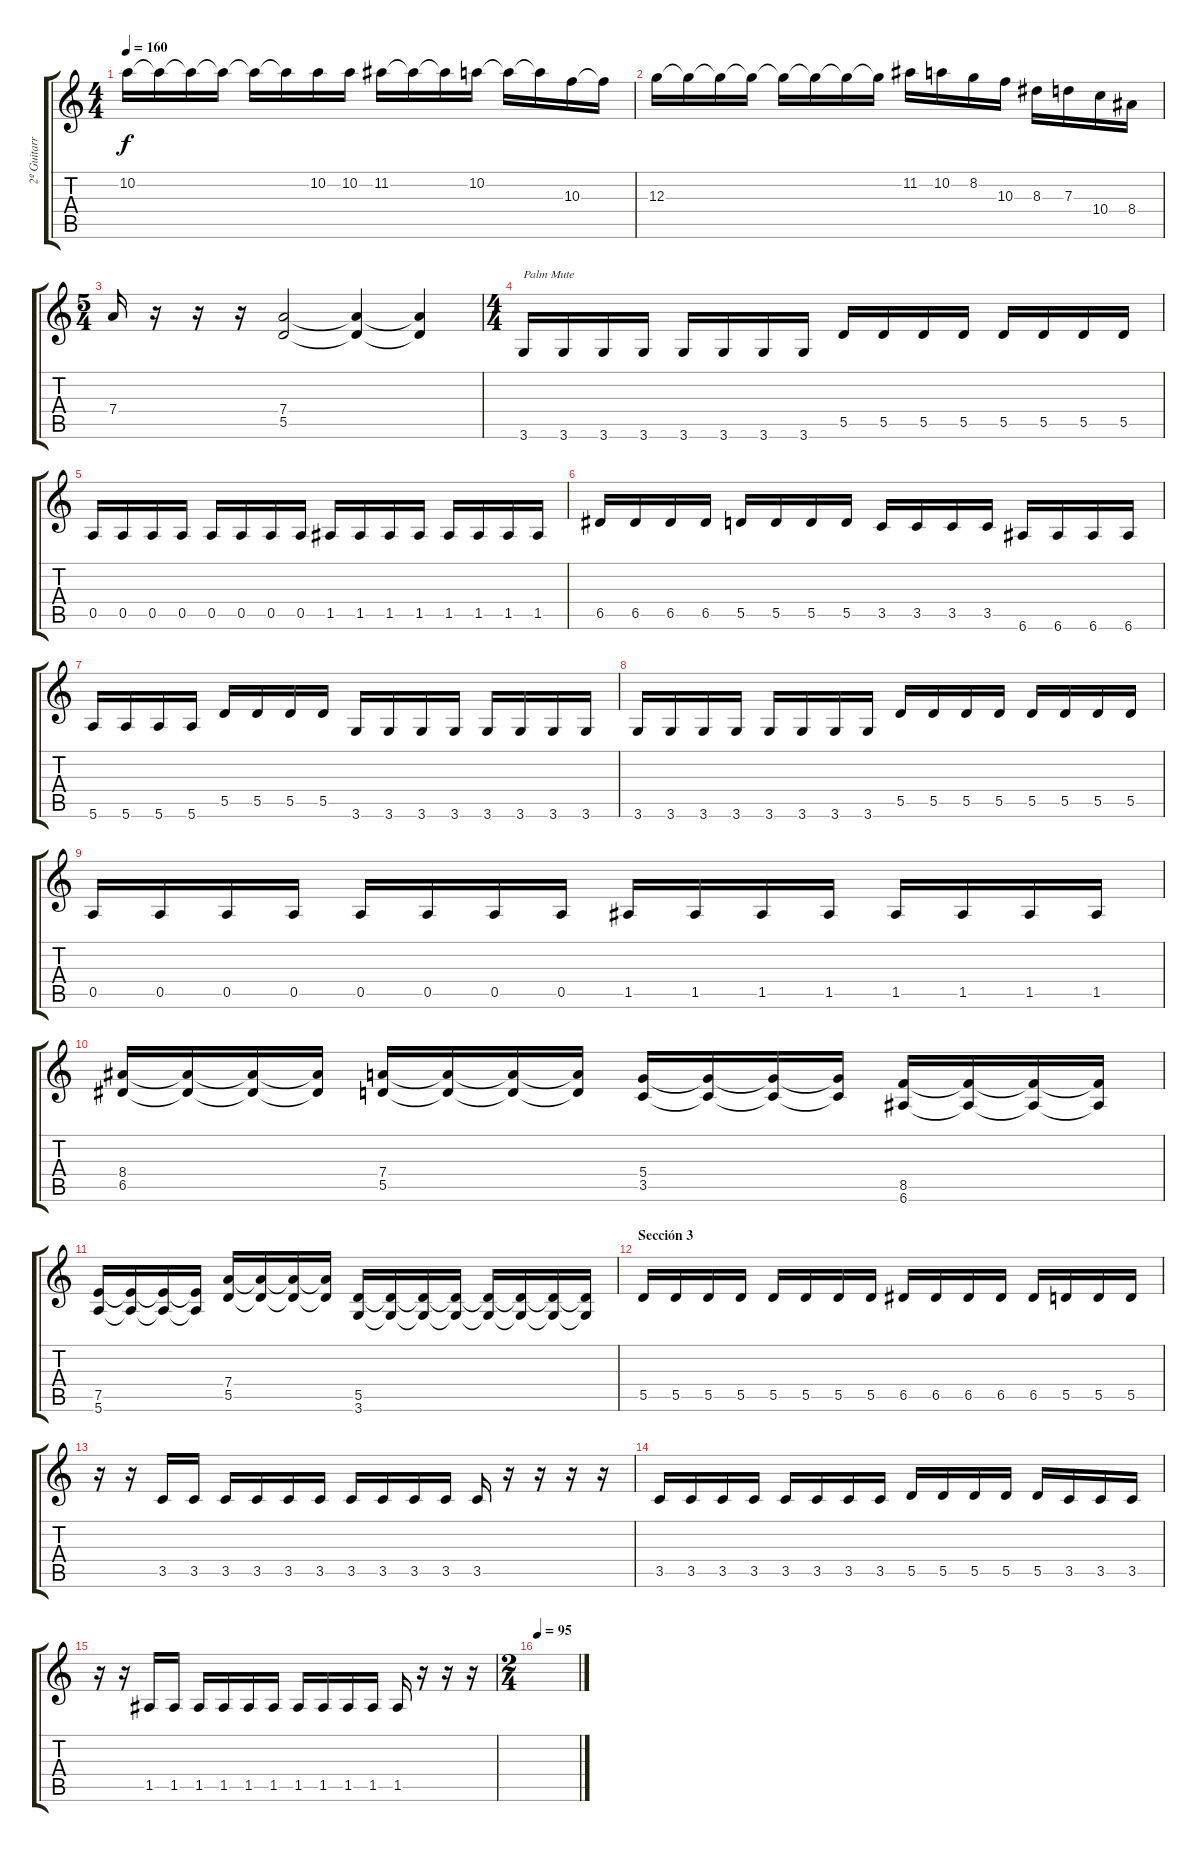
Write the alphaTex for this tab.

\track ("2º Guitarra" "2º Guitarr") {instrument overdrivenguitar}
\staff {score tabs}
\tuning (E4 B3 G3 D3 A2 E2) {hide}
\ts (4 4)
\tempo 160
\clef g2
\ks c
10.2.16{dy f} 10.2{t}.16 10.2{t}.16 10.2{t}.16 10.2{t}.16 10.2{t}.16 10.2.16 10.2.16 11.2.16 11.2{t}.16 11.2{t}.16 10.2.16 10.2{t}.16 10.2{t}.16 10.3.16 10.3{t}.16 |
12.3.16 12.3{t}.16 12.3{t}.16 12.3{t}.16 12.3{t}.16 12.3{t}.16 12.3{t}.16 12.3{t}.16 11.2.16 10.2.16 8.2.16 10.3.16 8.3.16 7.3.16 10.4.16 8.4.16 |
\ts (5 4)
7.4.16 r.16 r.16 r.16 (7.4 5.5).2 (7.4{t} 5.5{t}).4 (7.4{t} 5.5{t}).4 |
\ts (4 4)
\section ("" " ")
3.6.16{txt "Palm Mute"} 3.6.16 3.6.16 3.6.16 3.6.16 3.6.16 3.6.16 3.6.16 5.5.16 5.5.16 5.5.16 5.5.16 5.5.16 5.5.16 5.5.16 5.5.16 |
0.5.16 0.5.16 0.5.16 0.5.16 0.5.16 0.5.16 0.5.16 0.5.16 1.5.16 1.5.16 1.5.16 1.5.16 1.5.16 1.5.16 1.5.16 1.5.16 |
6.5.16 6.5.16 6.5.16 6.5.16 5.5.16 5.5.16 5.5.16 5.5.16 3.5.16 3.5.16 3.5.16 3.5.16 6.6.16 6.6.16 6.6.16 6.6.16 |
5.6.16 5.6.16 5.6.16 5.6.16 5.5.16 5.5.16 5.5.16 5.5.16 3.6.16 3.6.16 3.6.16 3.6.16 3.6.16 3.6.16 3.6.16 3.6.16 |
3.6.16 3.6.16 3.6.16 3.6.16 3.6.16 3.6.16 3.6.16 3.6.16 5.5.16 5.5.16 5.5.16 5.5.16 5.5.16 5.5.16 5.5.16 5.5.16 |
0.5.16 0.5.16 0.5.16 0.5.16 0.5.16 0.5.16 0.5.16 0.5.16 1.5.16 1.5.16 1.5.16 1.5.16 1.5.16 1.5.16 1.5.16 1.5.16 |
(8.4 6.5).16 (8.4{t} 6.5{t}).16 (8.4{t} 6.5{t}).16 (8.4{t} 6.5{t}).16 (7.4 5.5).16 (7.4{t} 5.5{t}).16 (7.4{t} 5.5{t}).16 (7.4{t} 5.5{t}).16 (5.4 3.5).16 (5.4{t} 3.5{t}).16 (5.4{t} 3.5{t}).16 (5.4{t} 3.5{t}).16 (8.5 6.6).16 (8.5{t} 6.6{t}).16 (8.5{t} 6.6{t}).16 (8.5{t} 6.6{t}).16 |
(7.5 5.6).16 (7.5{t} 5.6{t}).16 (7.5{t} 5.6{t}).16 (7.5{t} 5.6{t}).16 (7.4 5.5).16 (7.4{t} 5.5{t}).16 (7.4{t} 5.5{t}).16 (7.4{t} 5.5{t}).16 (5.5 3.6).16 (5.5{t} 3.6{t}).16 (5.5{t} 3.6{t}).16 (5.5{t} 3.6{t}).16 (5.5{t} 3.6{t}).16 (5.5{t} 3.6{t}).16 (5.5{t} 3.6{t}).16 (5.5{t} 3.6{t}).16 |
\section ("" "Sección 3")
5.5.16 5.5.16 5.5.16 5.5.16 5.5.16 5.5.16 5.5.16 5.5.16 6.5.16 6.5.16 6.5.16 6.5.16 6.5.16 5.5.16 5.5.16 5.5.16 |
r.16 r.16 3.5.16 3.5.16 3.5.16 3.5.16 3.5.16 3.5.16 3.5.16 3.5.16 3.5.16 3.5.16 3.5.16 r.16 r.16 r.16 r.16 |
3.5.16 3.5.16 3.5.16 3.5.16 3.5.16 3.5.16 3.5.16 3.5.16 5.5.16 5.5.16 5.5.16 5.5.16 5.5.16 3.5.16 3.5.16 3.5.16 |
r.16 r.16 1.5.16 1.5.16 1.5.16 1.5.16 1.5.16 1.5.16 1.5.16 1.5.16 1.5.16 1.5.16 1.5.16 r.16 r.16 r.16 |
\ts (2 4)
\tempo 95
